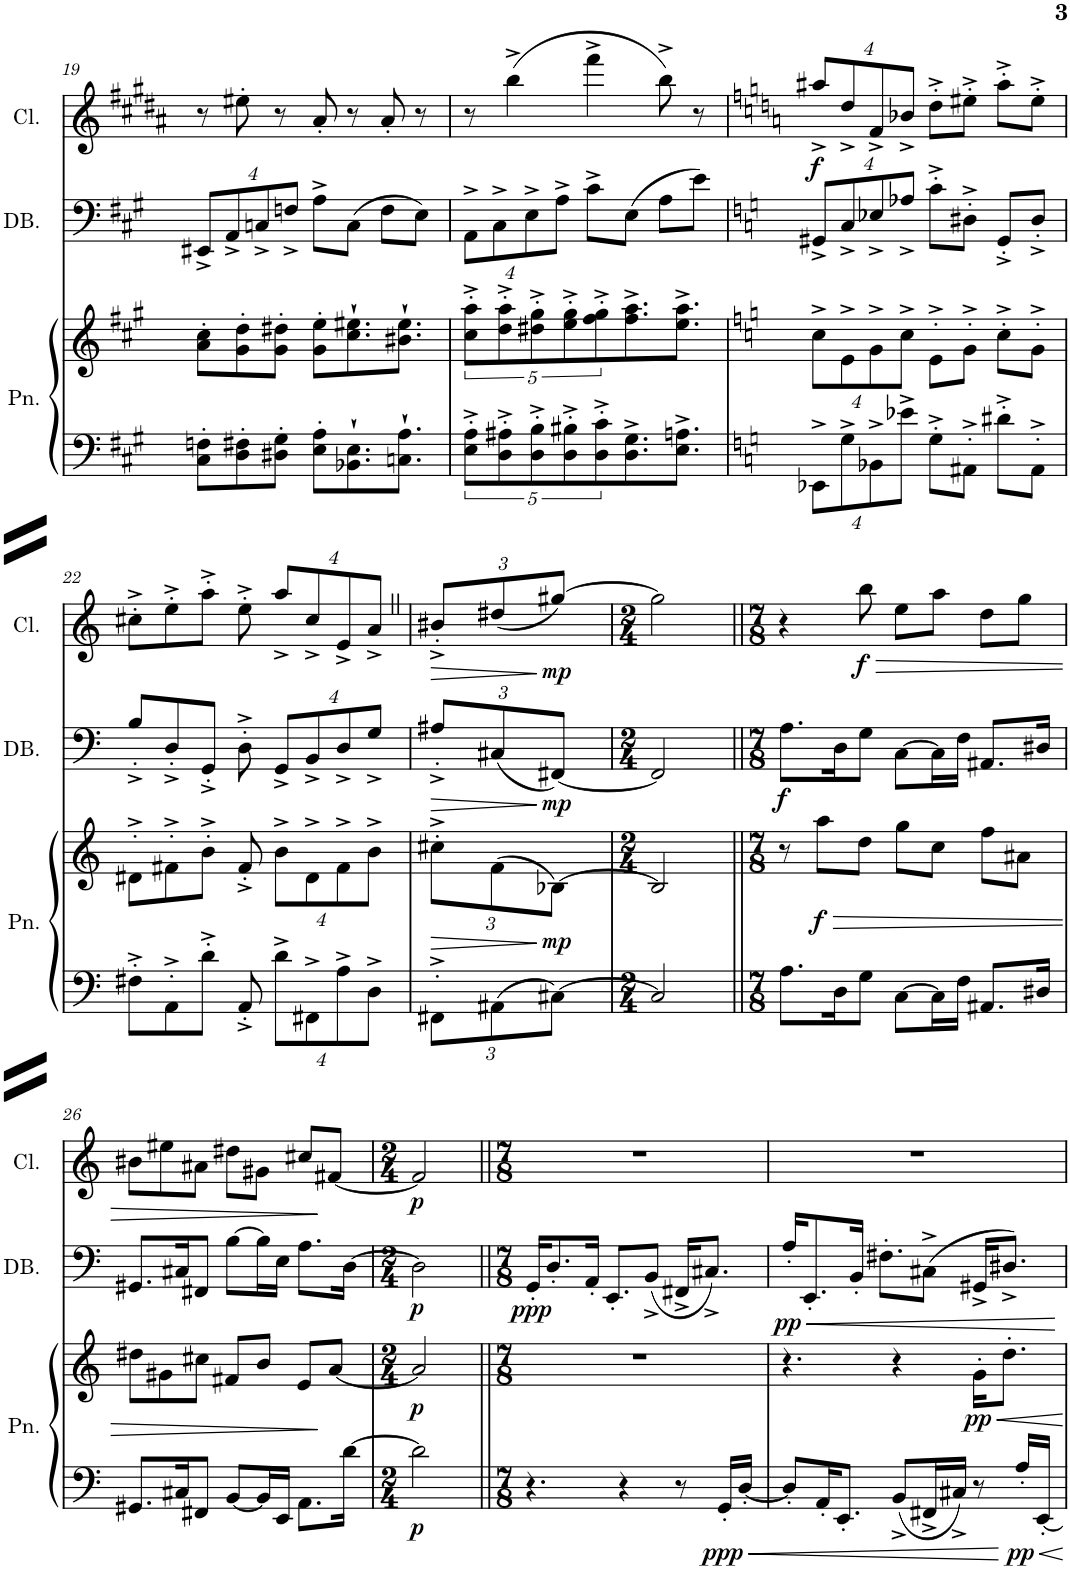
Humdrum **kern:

**kern	**kern	**dynam	**kern	**dynam	**kern	**dynam
*part3	*part3	*part3	*part2	*part2	*part1	*part1
*staff4	*staff3	*staff3/4	*staff2	*staff2	*staff1	*staff1
*I"Piano	*	*	*I"Double Bass  (without bow)	*	*I"Bb Clarinet	*
*I'Pn.	*	*	*I'DB.	*	*I'Cl.	*
!!LO:PB:g=z
*clefF4	*clefG2	*	*clefF4	*	*clefG2	*
*	*	*	*Trd7c12	*	*Trd1c2	*
*k[f#c#g#]	*k[f#c#g#]	*	*k[f#c#g#]	*	*k[f#c#g#d#a#]	*
*M7/8	*M7/8	*	*M7/8	*	*M7/8	*
*	*	*	*Xbrackettup	*	*	*
=19	=19	=19	=19	=19	=19	=19
8C#\' 8Fn\'L	8a\' 8cc#\'L	.	32%3EE#X^/L	.	8r	.
.	.	.	32%3AA^/	.	.	.
8D\' 8F#X\'	8g#\' 8dd\'	.	.	.	8ee#X'\	.
.	.	.	32%3Cn^/	.	.	.
8D#X\' 8G#\'J	8g#\' 8dd#X\'J	.	.	.	8r	.
.	.	.	32%3Fn^/J	.	.	.
8E\' 8A\'L	8g#\' 8ee\'L	.	8A^\L	.	8a#'/	.
8.BB-X\` 8.E\`	8.cc#\` 8.ee#X\`	.	(8C\J	.	8r	.
.	.	.	8F\L	.	8a#'/	.
8.Cn\` 8.A\`J	8.b#X\` 8.ee#\`J	.	.	.	.	.
.	.	.	8E\J)	.	8r	.
=20	=20	=20	=20	=20	=20	=20
10E\'^ 10A\'^L	10cc#\'^ 10aa\'^L	.	32%3AA^\L	.	8r	.
.	.	.	32%3C#^\	.	.	.
10D\'^ 10A#X\'^	10dd\'^ 10aa\'^	.	.	.	.	.
.	.	.	.	.	(4bb^\	.
.	.	.	32%3E^\	.	.	.
10D\'^ 10B\'^	10dd#X\'^ 10gg#\'^	.	.	.	.	.
.	.	.	32%3A^\J	.	.	.
10D\'^ 10B#X\'^	10ee\'^ 10gg#\'^	.	.	.	.	.
.	.	.	8c#^\L	.	4fff#^\	.
10D\'^ 10c#\'^	10ff#\'^ 10gg#\'^	.	.	.	.	.
8.D\^ 8.G#\^	8.ff#\^ 8.aa\^	.	(8E\J	.	.	.
.	.	.	8A\L	.	8bb^\)	.
8.E\^ 8.An\^J	8.ee\^ 8.aa\^J	.	.	.	.	.
.	.	.	8e\J)	.	8r	.
=21	=21	=21	=21	=21	=21	=21
*k[]	*k[]	*	*k[]	*	*k[]	*
*Xbrackettup	*Xbrackettup	*	*	*	*Xbrackettup	*
!	!	!	!	!	!	!LO:DY:b
32%3EE-X^\L	32%3cc^\L	.	32%3GG#X^/L	.	32%3aa#X^/L	f
32%3G^\	32%3e^\	.	32%3C^/	.	32%3dd^/	.
32%3BB-X^\	32%3g^\	.	32%3E-X^/	.	32%3f^/	.
32%3e-X^\J	32%3cc^\J	.	32%3A-X^/J	.	32%3b-X^/J	.
8G'^\L	8e'^\L	.	8c'^\L	.	8dd'^\L	.
8AA#X'^\J	8g'^\J	.	8D#X'^\J	.	8ee#X'^\J	.
8d#X'^\L	8cc'^\L	.	8GG#'^/L	.	8aa#'^\L	.
8AA#'^\J	8g'^\J	.	8D#'^/J	.	8ee#'^\J	.
!!LO:LB:g=z
=22	=22	=22	=22	=22	=22	=22
8F#X'^\L	8d#X'^\L	.	8B'^/L	.	8cc#X'^\L	.
8AA'^\	8f#X'^\	.	8D'^/	.	8ee'^\	.
8d'^\J	8b'^\J	.	8GG'^/J	.	8aa'^\J	.
8AA'^/	8f#'^/	.	8D'^\	.	8ee'^\	.
32%3d^\L	32%3b^\L	.	32%3GG^/L	.	32%3aa^/L	.
32%3FF#X^\	32%3d#^\	.	32%3BB^/	.	32%3cc#^/	.
32%3A^\	32%3f#^\	.	32%3D^/	.	32%3e^/	.
32%3D^\J	32%3b^\J	.	32%3G^/J	.	32%3a^Z/J	.
=23	=23	=23	=23	=23	=23	=23
!	!	!LO:HP:b	!	!LO:HP:b	!	!LO:HP:b
24%7FF#X'^\L	24%7cc#X'^\L	>	24%7A#X'^/L	>	24%7b#X'^/L	>
24%7AA#X\	(24%7f\	.	(24%7C#X/	.	(24%7dd#X/	.
!	!	!LO:DY:n=1:b	!	!LO:DY:n=1:b	!	!LO:DY:n=1:b
[24%7C#X\J	[24%7B-X\J)	] mp	[24%7FF#X/J)	] mp	[24%7gg#X/J)	] mp
=24	=24	=24	=24	=24	=24	=24
*M2/4	*M2/4	*	*M2/4	*	*M2/4	*
2C#/]	2B-/]	.	2FF#/]	.	2gg#\]	.
=25||	=25||	=25||	=25||	=25||	=25||	=25||
*M7/8	*M7/8	*	*M7/8	*	*M7/8	*
!	!	!	!	!LO:DY:b	!	!
8.A\L	8r	.	8.A\L	f	4r	.
!	!	!LO:HP:b	!	!	!	!
!	!	!LO:DY:n=1:b	!	!	!	!
.	8aa\L	> f	.	.	.	.
16D\K	.	.	16D\K	.	.	.
!	!	!	!	!	!	!LO:HP:b
!	!	!	!	!	!	!LO:DY:n=1:b
8G\J	8dd\J	.	8G\J	.	8bb\	> f
[8C\L	8gg\L	.	[8C\L	.	8ee\L	.
16C\L]	8cc\J	.	16C\L]	.	8aa\J	.
16F\JJ	.	.	16F\JJ	.	.	.
8.AA#X/L	8ff\L	.	8.AA#X/L	.	8dd\L	.
.	8a#X\J	.	.	.	8gg\J	.
16D#X/Jk	.	.	16D#X/Jk	.	.	.
!!LO:LB:g=z
=26	=26	=26	=26	=26	=26	=26
8.GG#X/L	8dd#X\L	.	8.GG#X/L	.	8b#X\L	.
.	8g#X\	.	.	.	8ee#X\	.
16C#X/K	.	.	16C#X/K	.	.	.
8FF#X/J	8cc#X\J	.	8FF#X/J	.	8a#X\J	.
[8BB/L	8f#X/L	.	[8B\L	.	8dd#X\L	.
16BB/L]	8b/J	.	16B\L]	.	8g#X\J	.
16EE/JJ	.	.	16E\JJ	.	.	.
8.AA\L	8e/L	.	8.A\L	.	8cc#X/L	.
.	[8a/J	]	.	.	[8f#X/J	]
[16d\Jk	.	.	[16D\Jk	.	.	.
=27	=27	=27	=27	=27	=27	=27
*M2/4	*M2/4	*	*M2/4	*	*M2/4	*
!	!	!LO:DY:b=2	!	!	!	!
!	!	!LO:DY:n=1:b	!	!LO:DY:b	!	!LO:DY:b
2d\]	2a/]	p p	2D\]	p	2f#/]	p
=28||	=28||	=28||	=28||	=28||	=28||	=28||
*M7/8	*M7/8	*	*M7/8	*	*M7/8	*
!	!	!	!	!LO:DY:b	!	!
4.r	2..r	.	16GG'/KL	ppp	2..r	.
.	.	.	8.D'/	.	.	.
.	.	.	16AA'/Jk	.	.	.
.	.	.	8.EE'/L	.	.	.
4r	.	.	.	.	.	.
.	.	.	(8BB^/J	.	.	.
8r	.	.	16FF#X^/KL	.	.	.
.	.	.	8.C#X^/J)	.	.	.
!	!	!LO:DY:b=2	!	!	!	!
16GG'/LL	.	ppp	.	.	.	.
[16D'/JJ	.	.	.	.	.	.
=29	=29	=29	=29	=29	=29	=29
!	!	!	!	!LO:HP:b	!	!
!	!	!	!	!LO:DY:n=1:b	!	!
8D'/L]	4.r	.	16A'/KL	< pp	2..r	.
.	.	.	8.EE'/	.	.	.
16AA'/K	.	.	.	.	.	.
8.EE'/J	.	.	.	.	.	.
.	.	.	16BB'/Jk	.	.	.
.	.	.	8.F#X'\L	.	.	.
8BB^/L	4r	.	.	.	.	.
16FF#X^/L	.	.	(8C#X^\J	.	.	.
16C#X^/JJ	.	.	.	.	.	.
!	!	!LO:DY:b	!	!	!	!
8r	16g'\KL	pp	16GG#X^/KL	.	.	.
.	8.dd'\J	.	8.D#X^/J)	.	.	.
!	!	!LO:DY:b=2	!	!	!	!
16A'/LL	.	pp	.	.	.	.
[16EE'/JJ	.	.	.	.	.	.
.	.	.	.	[	.	.
=	=	=	=	=	=	=
*-	*-	*-	*-	*-	*-	*-
